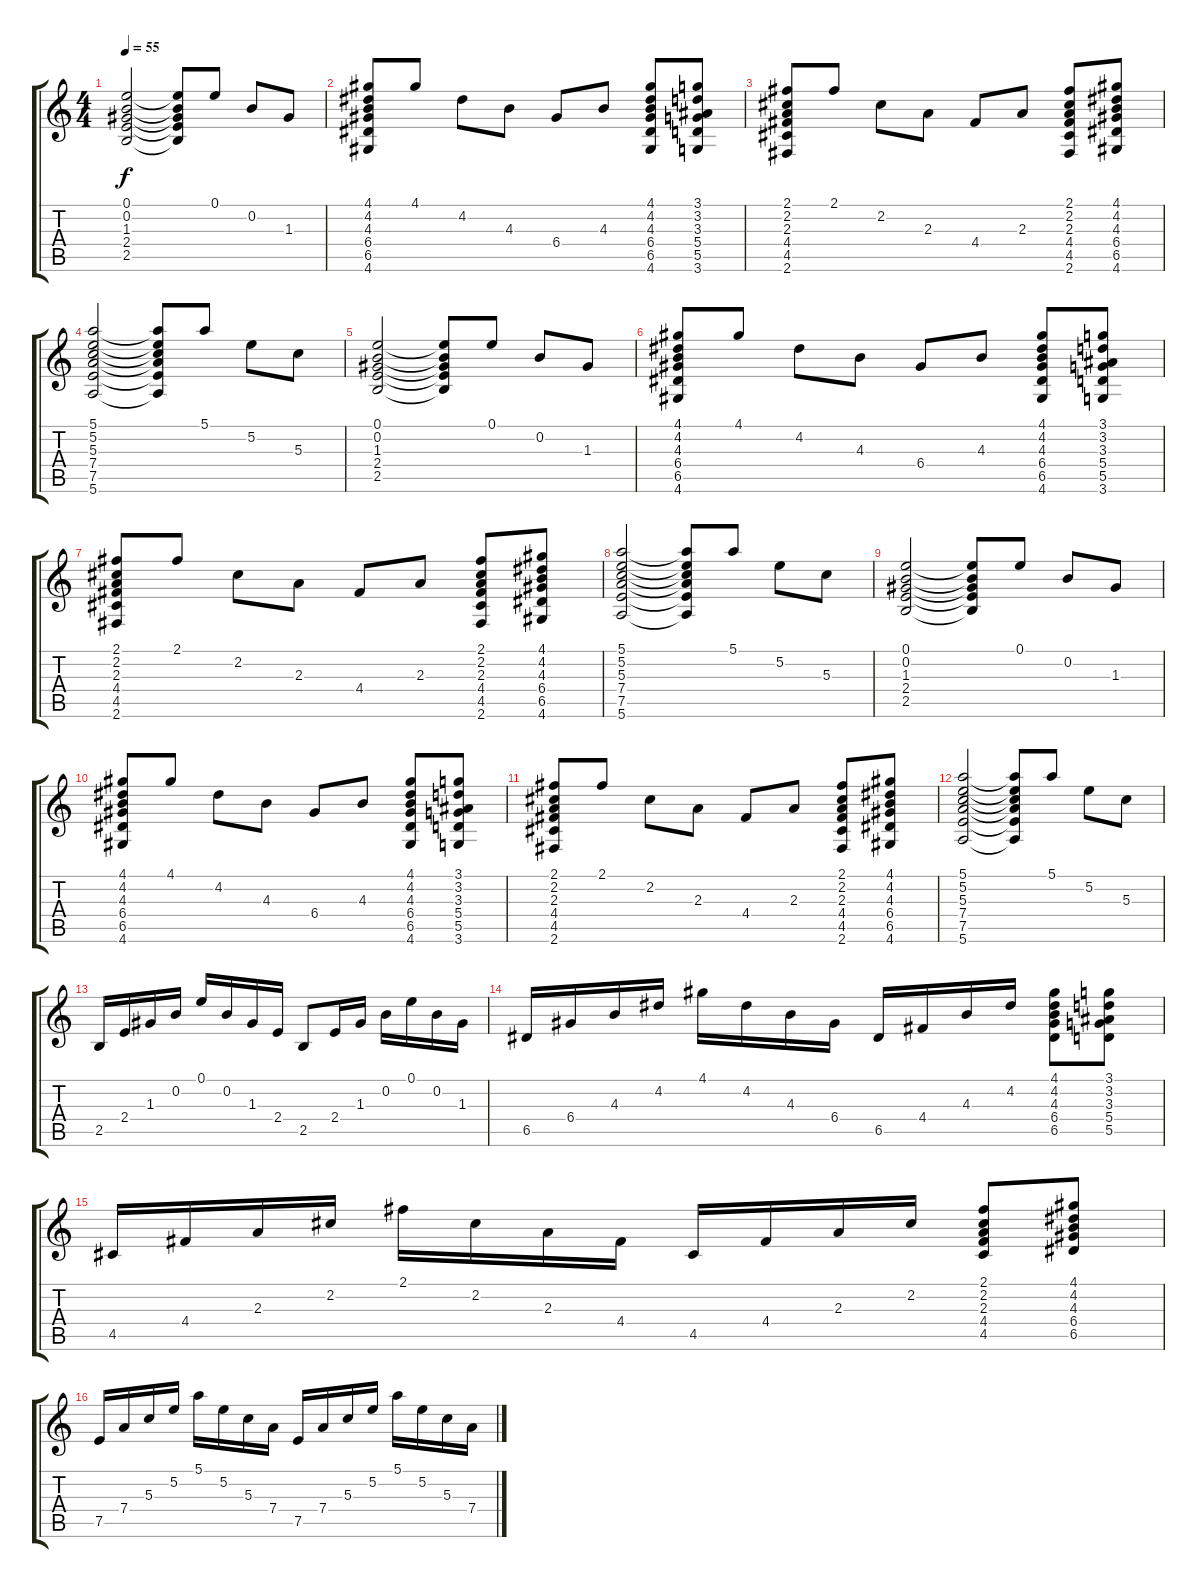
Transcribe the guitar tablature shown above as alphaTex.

\track "" {instrument electricguitarclean}
\staff {score tabs}
\tuning (E4 B3 G3 D3 A2 E2) {hide}
\ts (4 4)
\tempo 55
\clef g2
\ks c
(0.1 0.2 1.3 2.4 2.5).2{dy f instrument electricguitarclean} (0.1{t} 0.2{t} 1.3{t} 2.4{t} 2.5{t}).8 0.1.8 0.2.8 1.3.8 |
(4.1 4.2 4.3 6.4 6.5 4.6).8 4.1.8 4.2.8 4.3.8 6.4.8 4.3.8 (4.1 4.2 4.3 6.4 6.5 4.6).8 (3.1 3.2 3.3 5.4 5.5 3.6).8 |
(2.1 2.2 2.3 4.4 4.5 2.6).8 2.1.8 2.2.8 2.3.8 4.4.8 2.3.8 (2.1 2.2 2.3 4.4 4.5 2.6).8 (4.1 4.2 4.3 6.4 6.5 4.6).8 |
(5.1 5.2 5.3 7.4 7.5 5.6).2 (5.1{t} 5.2{t} 5.3{t} 7.4{t} 7.5{t} 5.6{t}).8 5.1.8 5.2.8 5.3.8 |
(0.1 0.2 1.3 2.4 2.5).2 (0.1{t} 0.2{t} 1.3{t} 2.4{t} 2.5{t}).8 0.1.8 0.2.8 1.3.8 |
(4.1 4.2 4.3 6.4 6.5 4.6).8 4.1.8 4.2.8 4.3.8 6.4.8 4.3.8 (4.1 4.2 4.3 6.4 6.5 4.6).8 (3.1 3.2 3.3 5.4 5.5 3.6).8 |
(2.1 2.2 2.3 4.4 4.5 2.6).8 2.1.8 2.2.8 2.3.8 4.4.8 2.3.8 (2.1 2.2 2.3 4.4 4.5 2.6).8 (4.1 4.2 4.3 6.4 6.5 4.6).8 |
(5.1 5.2 5.3 7.4 7.5 5.6).2 (5.1{t} 5.2{t} 5.3{t} 7.4{t} 7.5{t} 5.6{t}).8 5.1.8 5.2.8 5.3.8 |
(0.1 0.2 1.3 2.4 2.5).2 (0.1{t} 0.2{t} 1.3{t} 2.4{t} 2.5{t}).8 0.1.8 0.2.8 1.3.8 |
(4.1 4.2 4.3 6.4 6.5 4.6).8 4.1.8 4.2.8 4.3.8 6.4.8 4.3.8 (4.1 4.2 4.3 6.4 6.5 4.6).8 (3.1 3.2 3.3 5.4 5.5 3.6).8 |
(2.1 2.2 2.3 4.4 4.5 2.6).8 2.1.8 2.2.8 2.3.8 4.4.8 2.3.8 (2.1 2.2 2.3 4.4 4.5 2.6).8 (4.1 4.2 4.3 6.4 6.5 4.6).8 |
(5.1 5.2 5.3 7.4 7.5 5.6).2 (5.1{t} 5.2{t} 5.3{t} 7.4{t} 7.5{t} 5.6{t}).8 5.1.8 5.2.8 5.3.8 |
2.5.16 2.4.16 1.3.16 0.2.16 0.1.16 0.2.16 1.3.16 2.4.16 2.5.8 2.4.16 1.3.16 0.2.16 0.1.16 0.2.16 1.3.16 |
6.5.16 6.4.16 4.3.16 4.2.16 4.1.16 4.2.16 4.3.16 6.4.16 6.5.16 4.4.16 4.3.16 4.2.16 (4.1 4.2 4.3 6.4 6.5).8 (3.1 3.2 3.3 5.4 5.5).8 |
4.5.16 4.4.16 2.3.16 2.2.16 2.1.16 2.2.16 2.3.16 4.4.16 4.5.16 4.4.16 2.3.16 2.2.16 (2.1 2.2 2.3 4.4 4.5).8 (4.1 4.2 4.3 6.4 6.5).8 |
7.5.16 7.4.16 5.3.16 5.2.16 5.1.16 5.2.16 5.3.16 7.4.16 7.5.16 7.4.16 5.3.16 5.2.16 5.1.16 5.2.16 5.3.16 7.4.16
